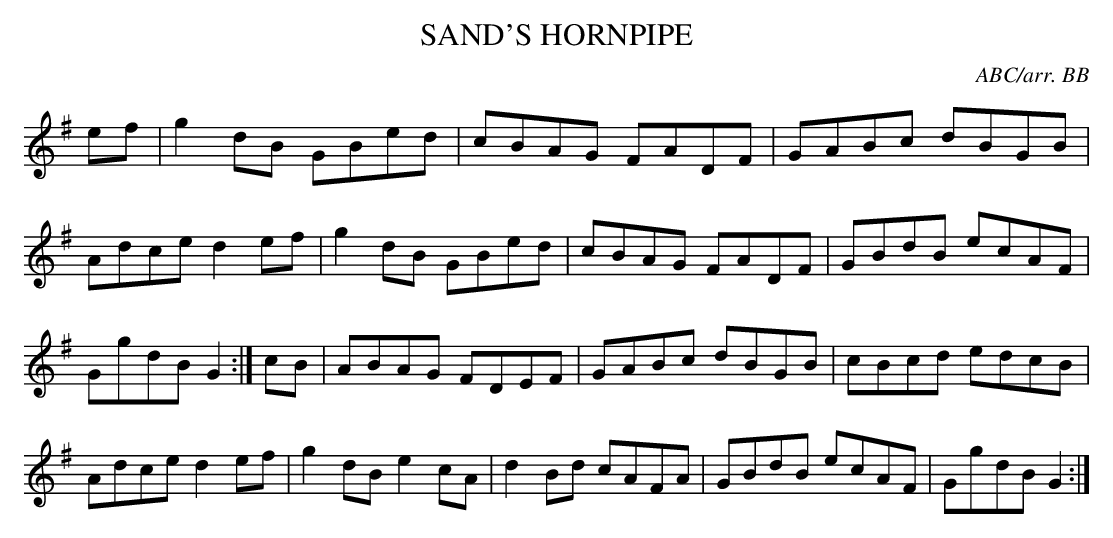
X:1
T:SAND'S HORNPIPE\
C:ABC/arr. BB\
M:C|\
K:G\
ef|g2dB GBed|cBAG FADF|GABc dBGB|Adce d2ef|\
g2dB GBed|cBAG FADF|GBdB ecAF|GgdB G2 :|\
cB|ABAG FDEF|GABc dBGB|cBcd edcB|Adce d2ef|\
g2dB e2cA|d2 Bd cAFA|GBdB ecAF|GgdB G2 :|\
\
\
